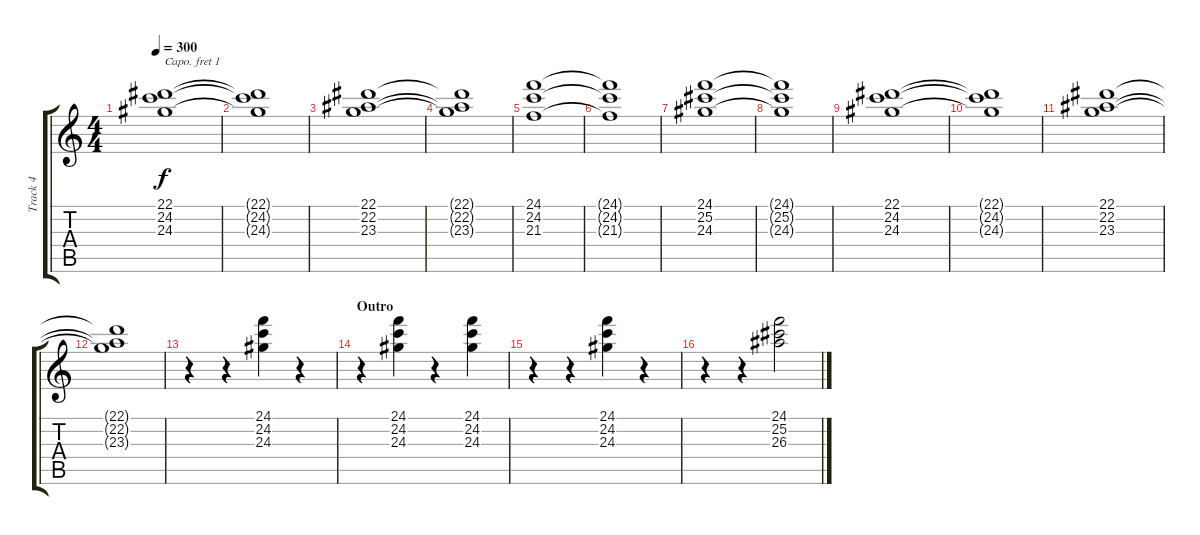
\track ("Track 4" "Track 4") {instrument synthstrings1}
\staff {score tabs}
\capo 1
\tuning (E4 B3 G3 D3 A2 E2) {hide}
\ts (4 4)
\tempo 300
\clef g2
\ks c
(22.1 24.2 24.3).1{dy f} |
(22.1{t} 24.2{t} 24.3{t}).1 |
(22.1 22.2 23.3).1 |
(22.1{t} 22.2{t} 23.3{t}).1 |
(24.1 24.2 21.3).1 |
(24.1{t} 24.2{t} 21.3{t}).1 |
(24.1 25.2 24.3).1 |
(24.1{t} 25.2{t} 24.3{t}).1 |
(22.1 24.2 24.3).1 |
(22.1{t} 24.2{t} 24.3{t}).1 |
(22.1 22.2 23.3).1 |
(22.1{t} 22.2{t} 23.3{t}).1 |
r.4 r.4 (24.1 24.2 24.3).4 r.4 |
\section ("" "Outro")
r.4 (24.1 24.2 24.3).4 r.4 (24.1 24.2 24.3).4 |
r.4 r.4 (24.1 24.2 24.3).4 r.4 |
r.4 r.4 (24.1 25.2 26.3).2
